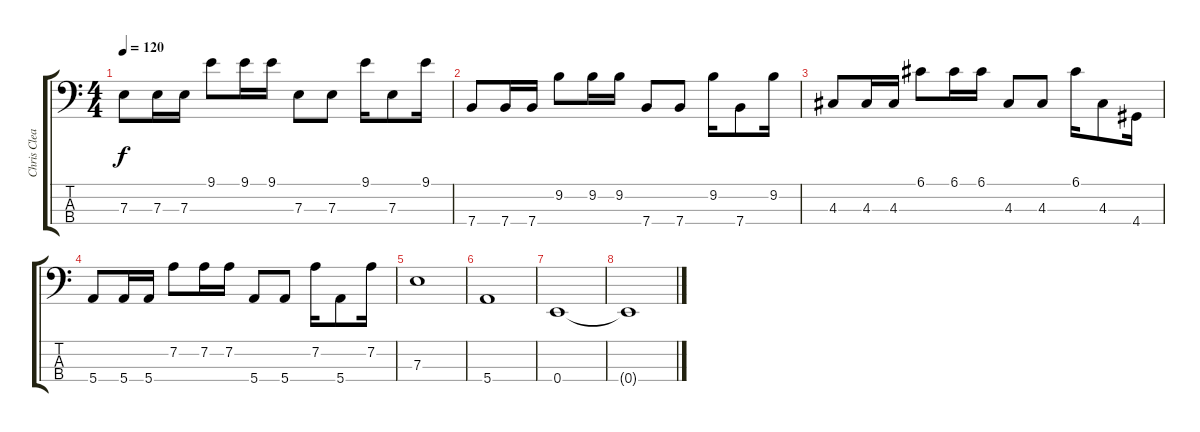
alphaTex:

\track ("Chris Clean" "Chris Clea") {instrument electricbassfinger}
\staff {score tabs}
\tuning (G2 D2 A1 E1) {hide}
\ts (4 4)
\tempo 120
\clef f4
\ks c
7.3.8{dy f} 7.3.16 7.3.16 9.1.8 9.1.16 9.1.16 7.3.8 7.3.8 9.1.16 7.3.8 9.1.16 |
7.4.8 7.4.16 7.4.16 9.2.8 9.2.16 9.2.16 7.4.8 7.4.8 9.2.16 7.4.8 9.2.16 |
4.3.8 4.3.16 4.3.16 6.1.8 6.1.16 6.1.16 4.3.8 4.3.8 6.1.16 4.3.8 4.4.16 |
5.4.8 5.4.16 5.4.16 7.2.8 7.2.16 7.2.16 5.4.8 5.4.8 7.2.16 5.4.8 7.2.16 |
7.3.1 |
5.4.1 |
0.4.1 |
0.4{t}.1
